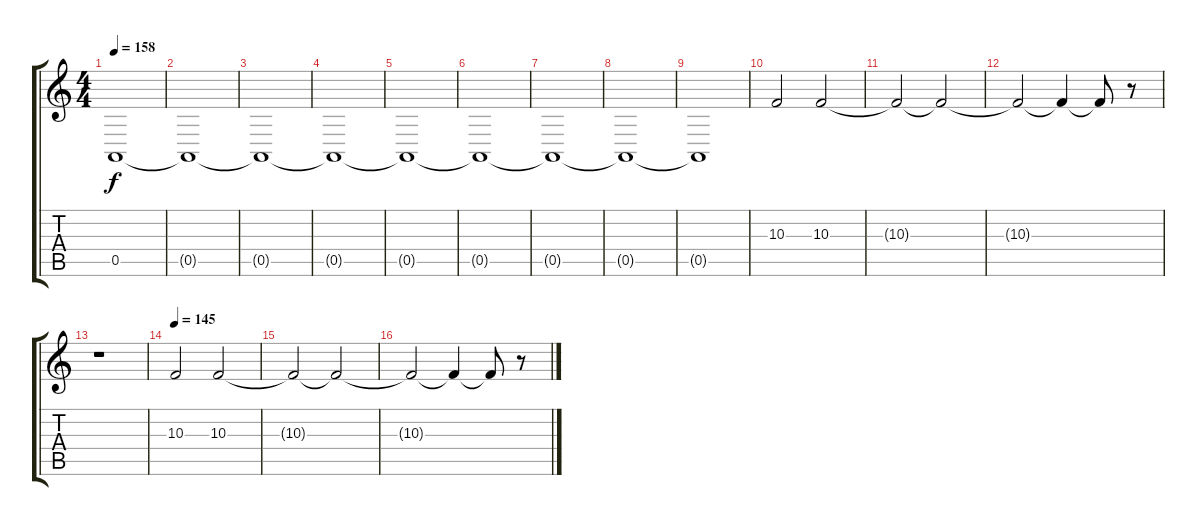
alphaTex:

\track "" {instrument churchorgan}
\staff {score tabs}
\tuning (E4 B3 G3 D3 A2 C2) {hide}
\ts (4 4)
\tempo 158
\clef g2
\ks c
0.5{t}.1{dy f} |
0.5{t}.1 |
0.5{t}.1 |
0.5{t}.1 |
0.5{t}.1 |
0.5{t}.1 |
0.5{t}.1 |
0.5{t}.1 |
0.5{t}.1 |
10.3.2{volume 12 balance 10 instrument churchorgan} 10.3.2 |
10.3{t}.2 10.3{t}.2 |
10.3{t}.2 10.3{t}.4 10.3{t}.8 r.8 |
r.1 |
\tempo 145
10.3.2{volume 12 balance 10 instrument churchorgan} 10.3.2 |
10.3{t}.2 10.3{t}.2 |
10.3{t}.2 10.3{t}.4 10.3{t}.8 r.8
